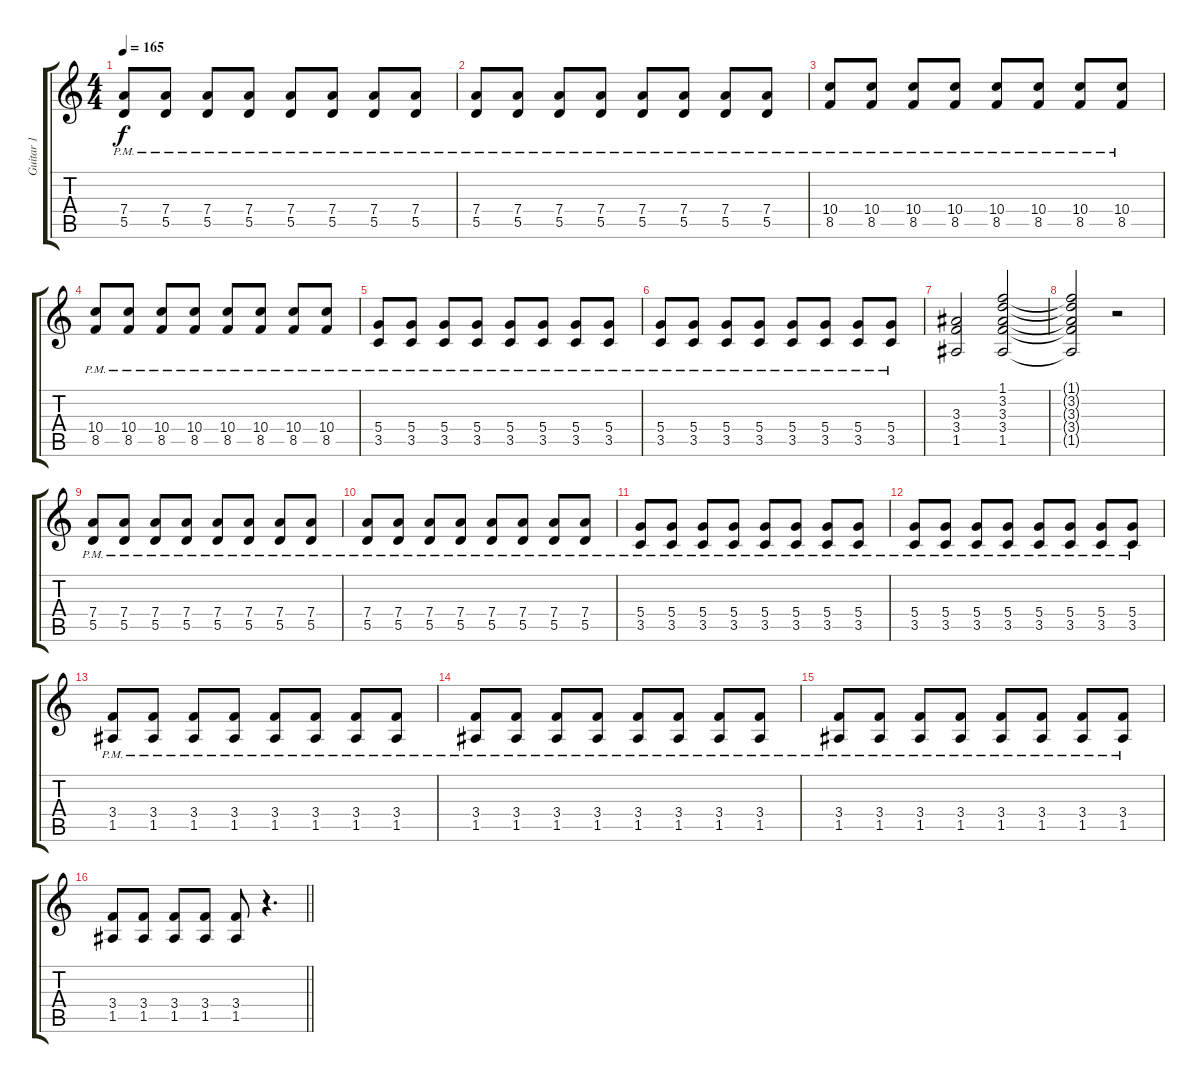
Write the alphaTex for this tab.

\track ("Guitar 1" "Guitar 1") {instrument overdrivenguitar}
\staff {score tabs}
\tuning (E4 B3 G3 D3 A2 E2) {hide}
\ts (4 4)
\tempo 165
\clef g2
\ks c
(7.4{pm} 5.5{pm}).8{dy f} (7.4{pm} 5.5{pm}).8 (7.4{pm} 5.5{pm}).8 (7.4{pm} 5.5{pm}).8 (7.4{pm} 5.5{pm}).8 (7.4{pm} 5.5{pm}).8 (7.4{pm} 5.5{pm}).8 (7.4{pm} 5.5{pm}).8 |
(7.4{pm} 5.5{pm}).8 (7.4{pm} 5.5{pm}).8 (7.4{pm} 5.5{pm}).8 (7.4{pm} 5.5{pm}).8 (7.4{pm} 5.5{pm}).8 (7.4{pm} 5.5{pm}).8 (7.4{pm} 5.5{pm}).8 (7.4{pm} 5.5{pm}).8 |
(10.4{pm} 8.5{pm}).8 (10.4{pm} 8.5{pm}).8 (10.4{pm} 8.5{pm}).8 (10.4{pm} 8.5{pm}).8 (10.4{pm} 8.5{pm}).8 (10.4{pm} 8.5{pm}).8 (10.4{pm} 8.5{pm}).8 (10.4{pm} 8.5{pm}).8 |
(10.4{pm} 8.5{pm}).8 (10.4{pm} 8.5{pm}).8 (10.4{pm} 8.5{pm}).8 (10.4{pm} 8.5{pm}).8 (10.4{pm} 8.5{pm}).8 (10.4{pm} 8.5{pm}).8 (10.4{pm} 8.5{pm}).8 (10.4{pm} 8.5{pm}).8 |
(5.4{pm} 3.5{pm}).8 (5.4{pm} 3.5{pm}).8 (5.4{pm} 3.5{pm}).8 (5.4{pm} 3.5{pm}).8 (5.4{pm} 3.5{pm}).8 (5.4{pm} 3.5{pm}).8 (5.4{pm} 3.5{pm}).8 (5.4{pm} 3.5{pm}).8 |
(5.4{pm} 3.5{pm}).8 (5.4{pm} 3.5{pm}).8 (5.4{pm} 3.5{pm}).8 (5.4{pm} 3.5{pm}).8 (5.4{pm} 3.5{pm}).8 (5.4{pm} 3.5{pm}).8 (5.4{pm} 3.5{pm}).8 (5.4{pm} 3.5{pm}).8 |
(3.3 3.4 1.5).2 (1.1 3.2 3.3 3.4 1.5).2 |
(1.1{t} 3.2{t} 3.3{t} 3.4{t} 1.5{t}).2 r.2 |
(7.4{pm} 5.5{pm}).8 (7.4{pm} 5.5{pm}).8 (7.4{pm} 5.5{pm}).8 (7.4{pm} 5.5{pm}).8 (7.4{pm} 5.5{pm}).8 (7.4{pm} 5.5{pm}).8 (7.4{pm} 5.5{pm}).8 (7.4{pm} 5.5{pm}).8 |
(7.4{pm} 5.5{pm}).8 (7.4{pm} 5.5{pm}).8 (7.4{pm} 5.5{pm}).8 (7.4{pm} 5.5{pm}).8 (7.4{pm} 5.5{pm}).8 (7.4{pm} 5.5{pm}).8 (7.4{pm} 5.5{pm}).8 (7.4{pm} 5.5{pm}).8 |
(5.4{pm} 3.5{pm}).8 (5.4{pm} 3.5{pm}).8 (5.4{pm} 3.5{pm}).8 (5.4{pm} 3.5{pm}).8 (5.4{pm} 3.5{pm}).8 (5.4{pm} 3.5{pm}).8 (5.4{pm} 3.5{pm}).8 (5.4{pm} 3.5{pm}).8 |
(5.4{pm} 3.5{pm}).8 (5.4{pm} 3.5{pm}).8 (5.4{pm} 3.5{pm}).8 (5.4{pm} 3.5{pm}).8 (5.4{pm} 3.5{pm}).8 (5.4{pm} 3.5{pm}).8 (5.4{pm} 3.5{pm}).8 (5.4{pm} 3.5{pm}).8 |
(3.4{pm} 1.5{pm}).8 (3.4{pm} 1.5{pm}).8 (3.4{pm} 1.5{pm}).8 (3.4{pm} 1.5{pm}).8 (3.4{pm} 1.5{pm}).8 (3.4{pm} 1.5{pm}).8 (3.4{pm} 1.5{pm}).8 (3.4{pm} 1.5{pm}).8 |
(3.4{pm} 1.5{pm}).8 (3.4{pm} 1.5{pm}).8 (3.4{pm} 1.5{pm}).8 (3.4{pm} 1.5{pm}).8 (3.4{pm} 1.5{pm}).8 (3.4{pm} 1.5{pm}).8 (3.4{pm} 1.5{pm}).8 (3.4{pm} 1.5{pm}).8 |
(3.4{pm} 1.5{pm}).8 (3.4{pm} 1.5{pm}).8 (3.4{pm} 1.5{pm}).8 (3.4{pm} 1.5{pm}).8 (3.4{pm} 1.5{pm}).8 (3.4{pm} 1.5{pm}).8 (3.4{pm} 1.5{pm}).8 (3.4{pm} 1.5{pm}).8 |
\barLineRight lightlight
(3.4 1.5).8 (3.4 1.5).8 (3.4 1.5).8 (3.4 1.5).8 (3.4 1.5).8 r.4{d}
